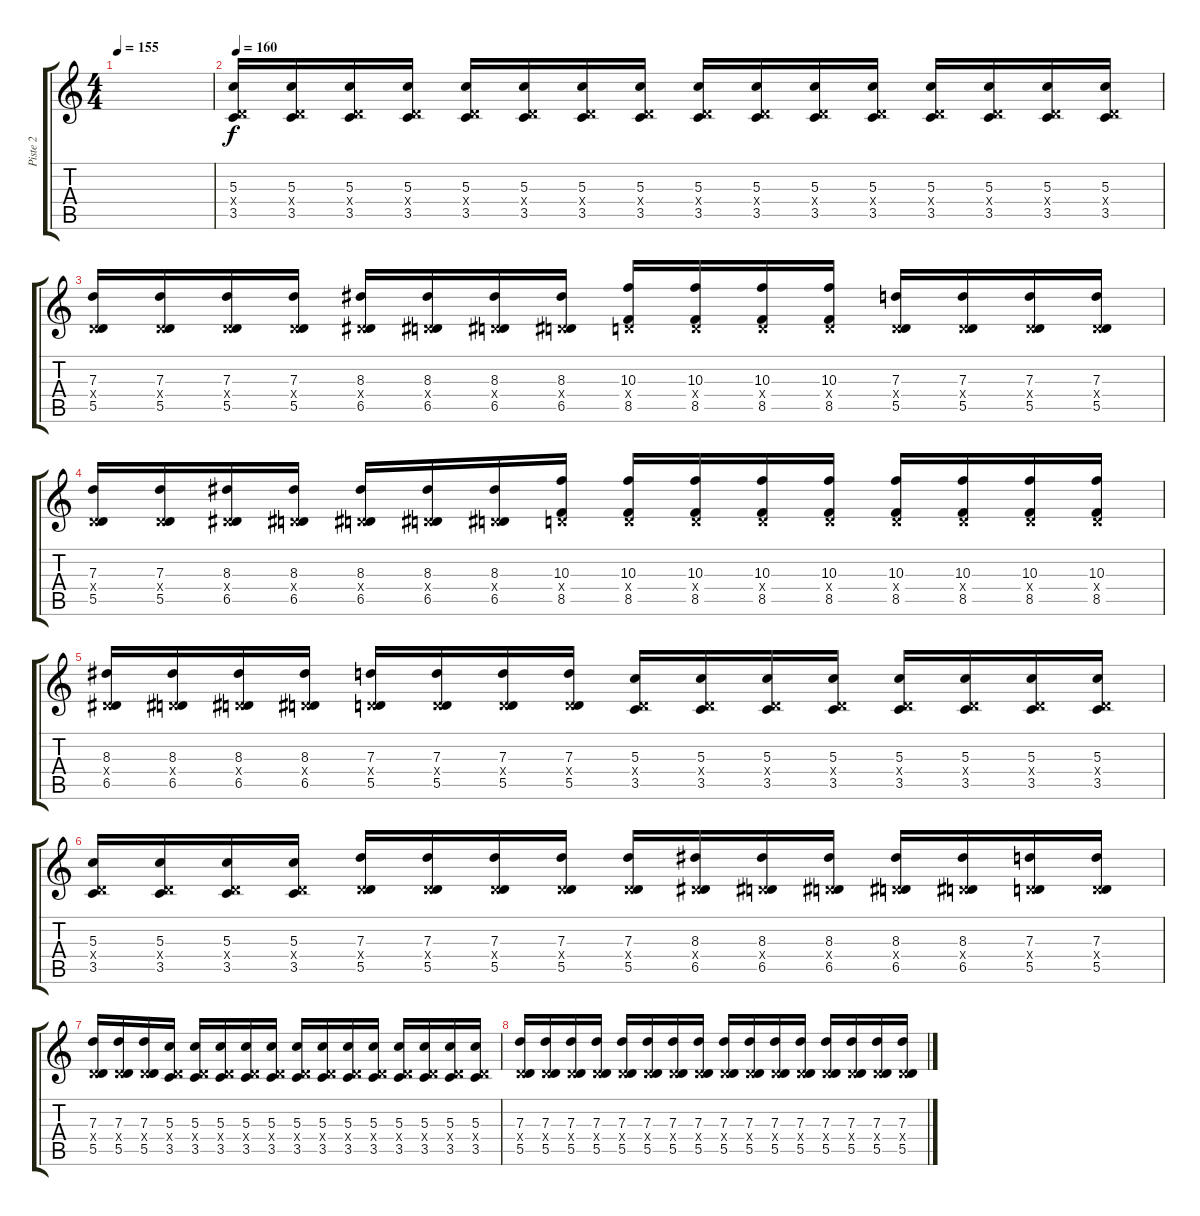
\track ("Piste 2" "Piste 2") {instrument distortionguitar}
\staff {score tabs}
\tuning (E4 B3 G3 D3 A2 D2) {hide}
\ts (4 4)
\tempo 155
\clef g2
\ks c
|
\tempo 160
(5.3 0.4{x} 3.5).16 (5.3 0.4{x} 3.5).16 (5.3 0.4{x} 3.5).16 (5.3 0.4{x} 3.5).16 (5.3 0.4{x} 3.5).16 (5.3 0.4{x} 3.5).16 (5.3 0.4{x} 3.5).16 (5.3 0.4{x} 3.5).16 (5.3 0.4{x} 3.5).16 (5.3 0.4{x} 3.5).16 (5.3 0.4{x} 3.5).16 (5.3 0.4{x} 3.5).16 (5.3 0.4{x} 3.5).16 (5.3 0.4{x} 3.5).16 (5.3 0.4{x} 3.5).16 (5.3 0.4{x} 3.5).16 |
(7.3 0.4{x} 5.5).16 (7.3 0.4{x} 5.5).16 (7.3 0.4{x} 5.5).16 (7.3 0.4{x} 5.5).16 (8.3 0.4{x} 6.5).16 (8.3 0.4{x} 6.5).16 (8.3 0.4{x} 6.5).16 (8.3 0.4{x} 6.5).16 (10.3 0.4{x} 8.5).16 (10.3 0.4{x} 8.5).16 (10.3 0.4{x} 8.5).16 (10.3 0.4{x} 8.5).16 (7.3 0.4{x} 5.5).16 (7.3 0.4{x} 5.5).16 (7.3 0.4{x} 5.5).16 (7.3 0.4{x} 5.5).16 |
(7.3 0.4{x} 5.5).16 (7.3 0.4{x} 5.5).16 (8.3 0.4{x} 6.5).16 (8.3 0.4{x} 6.5).16 (8.3 0.4{x} 6.5).16 (8.3 0.4{x} 6.5).16 (8.3 0.4{x} 6.5).16 (10.3 0.4{x} 8.5).16 (10.3 0.4{x} 8.5).16 (10.3 0.4{x} 8.5).16 (10.3 0.4{x} 8.5).16 (10.3 0.4{x} 8.5).16 (10.3 0.4{x} 8.5).16 (10.3 0.4{x} 8.5).16 (10.3 0.4{x} 8.5).16 (10.3 0.4{x} 8.5).16 |
(8.3 0.4{x} 6.5).16 (8.3 0.4{x} 6.5).16 (8.3 0.4{x} 6.5).16 (8.3 0.4{x} 6.5).16 (7.3 0.4{x} 5.5).16 (7.3 0.4{x} 5.5).16 (7.3 0.4{x} 5.5).16 (7.3 0.4{x} 5.5).16 (5.3 0.4{x} 3.5).16 (5.3 0.4{x} 3.5).16 (5.3 0.4{x} 3.5).16 (5.3 0.4{x} 3.5).16 (5.3 0.4{x} 3.5).16 (5.3 0.4{x} 3.5).16 (5.3 0.4{x} 3.5).16 (5.3 0.4{x} 3.5).16 |
(5.3 0.4{x} 3.5).16 (5.3 0.4{x} 3.5).16 (5.3 0.4{x} 3.5).16 (5.3 0.4{x} 3.5).16 (7.3 0.4{x} 5.5).16 (7.3 0.4{x} 5.5).16 (7.3 0.4{x} 5.5).16 (7.3 0.4{x} 5.5).16 (7.3 0.4{x} 5.5).16 (8.3 0.4{x} 6.5).16 (8.3 0.4{x} 6.5).16 (8.3 0.4{x} 6.5).16 (8.3 0.4{x} 6.5).16 (8.3 0.4{x} 6.5).16 (7.3 0.4{x} 5.5).16 (7.3 0.4{x} 5.5).16 |
(7.3 0.4{x} 5.5).16 (7.3 0.4{x} 5.5).16 (7.3 0.4{x} 5.5).16 (5.3 0.4{x} 3.5).16 (5.3 0.4{x} 3.5).16 (5.3 0.4{x} 3.5).16 (5.3 0.4{x} 3.5).16 (5.3 0.4{x} 3.5).16 (5.3 0.4{x} 3.5).16 (5.3 0.4{x} 3.5).16 (5.3 0.4{x} 3.5).16 (5.3 0.4{x} 3.5).16 (5.3 0.4{x} 3.5).16 (5.3 0.4{x} 3.5).16 (5.3 0.4{x} 3.5).16 (5.3 0.4{x} 3.5).16 |
(7.3 0.4{x} 5.5).16 (7.3 0.4{x} 5.5).16 (7.3 0.4{x} 5.5).16 (7.3 0.4{x} 5.5).16 (7.3 0.4{x} 5.5).16 (7.3 0.4{x} 5.5).16 (7.3 0.4{x} 5.5).16 (7.3 0.4{x} 5.5).16 (7.3 0.4{x} 5.5).16 (7.3 0.4{x} 5.5).16 (7.3 0.4{x} 5.5).16 (7.3 0.4{x} 5.5).16 (7.3 0.4{x} 5.5).16 (7.3 0.4{x} 5.5).16 (7.3 0.4{x} 5.5).16 (7.3 0.4{x} 5.5).16
